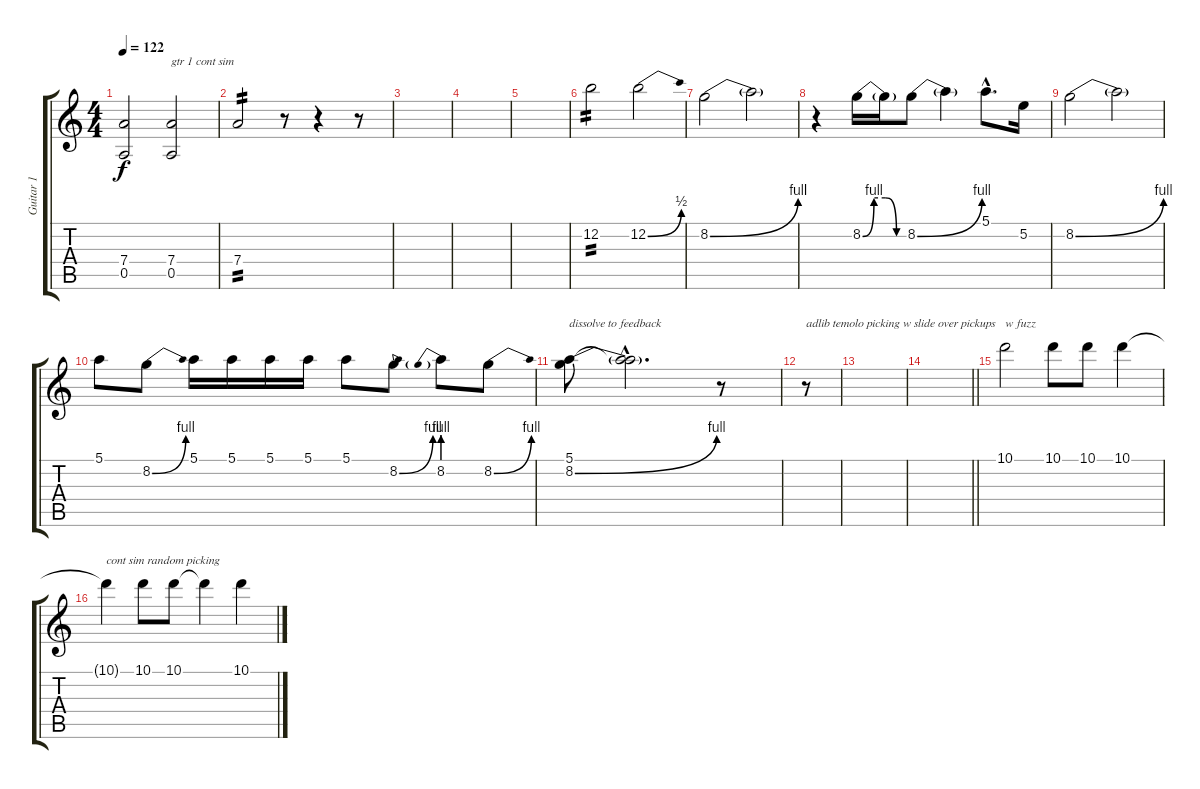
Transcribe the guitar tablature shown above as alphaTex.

\track ("Guitar 1" "Guitar 1") {instrument electricguitarclean}
\staff {score tabs}
\tuning (E4 B3 G3 D3 A2 E2) {hide}
\ts (4 4)
\tempo 122
\clef g2
\ks c
(7.4 0.5).2{dy f} (7.4 0.5).2{txt "gtr 1 cont sim"} |
7.4.2{tp 2} r.8 r.4 r.8 |
|
|
|
12.2.2{tp 2} 12.2{be (bend 0 0 60 2)}.2 |
8.2{be (bend 0 0 60 4)}.2 8.2{t}.2 |
r.4 8.2{be (custom 0 0 15 4 30 4 45 0 60 0)}.16 8.2{t}.16 8.2{be (bend 0 0 60 4)}.8 8.2{t}.4 5.1{hac}.8{d} 5.2.16 |
8.2{be (bend 0 0 60 4)}.2 8.2{t}.2 |
5.1.8 8.2{be (bend 0 0 60 4)}.8 5.1.16 5.1.16 5.1.16 5.1.16 5.1.8 8.2{be (bend 0 0 60 4)}.8 8.2{be (prebend 0 4 60 4)}.8 8.2{be (bend 0 0 60 4)}.8 |
(5.1 8.2{be (bend 0 0 60 4)}).8{txt "dissolve to feedback" volume 16 instrument guitarharmonics} (5.1{hac t} 8.2{hac t}).2{d} r.8 |
r.8{txt "adlib temolo picking w slide over pickups"} |
|
\barLineRight lightlight
|
10.1.2{txt "w fuzz" instrument distortionguitar} 10.1.8 10.1.8 10.1.4 |
10.1{t}.4{txt "cont sim random picking"} 10.1.8 10.1.8 10.1{t}.4 10.1.4
